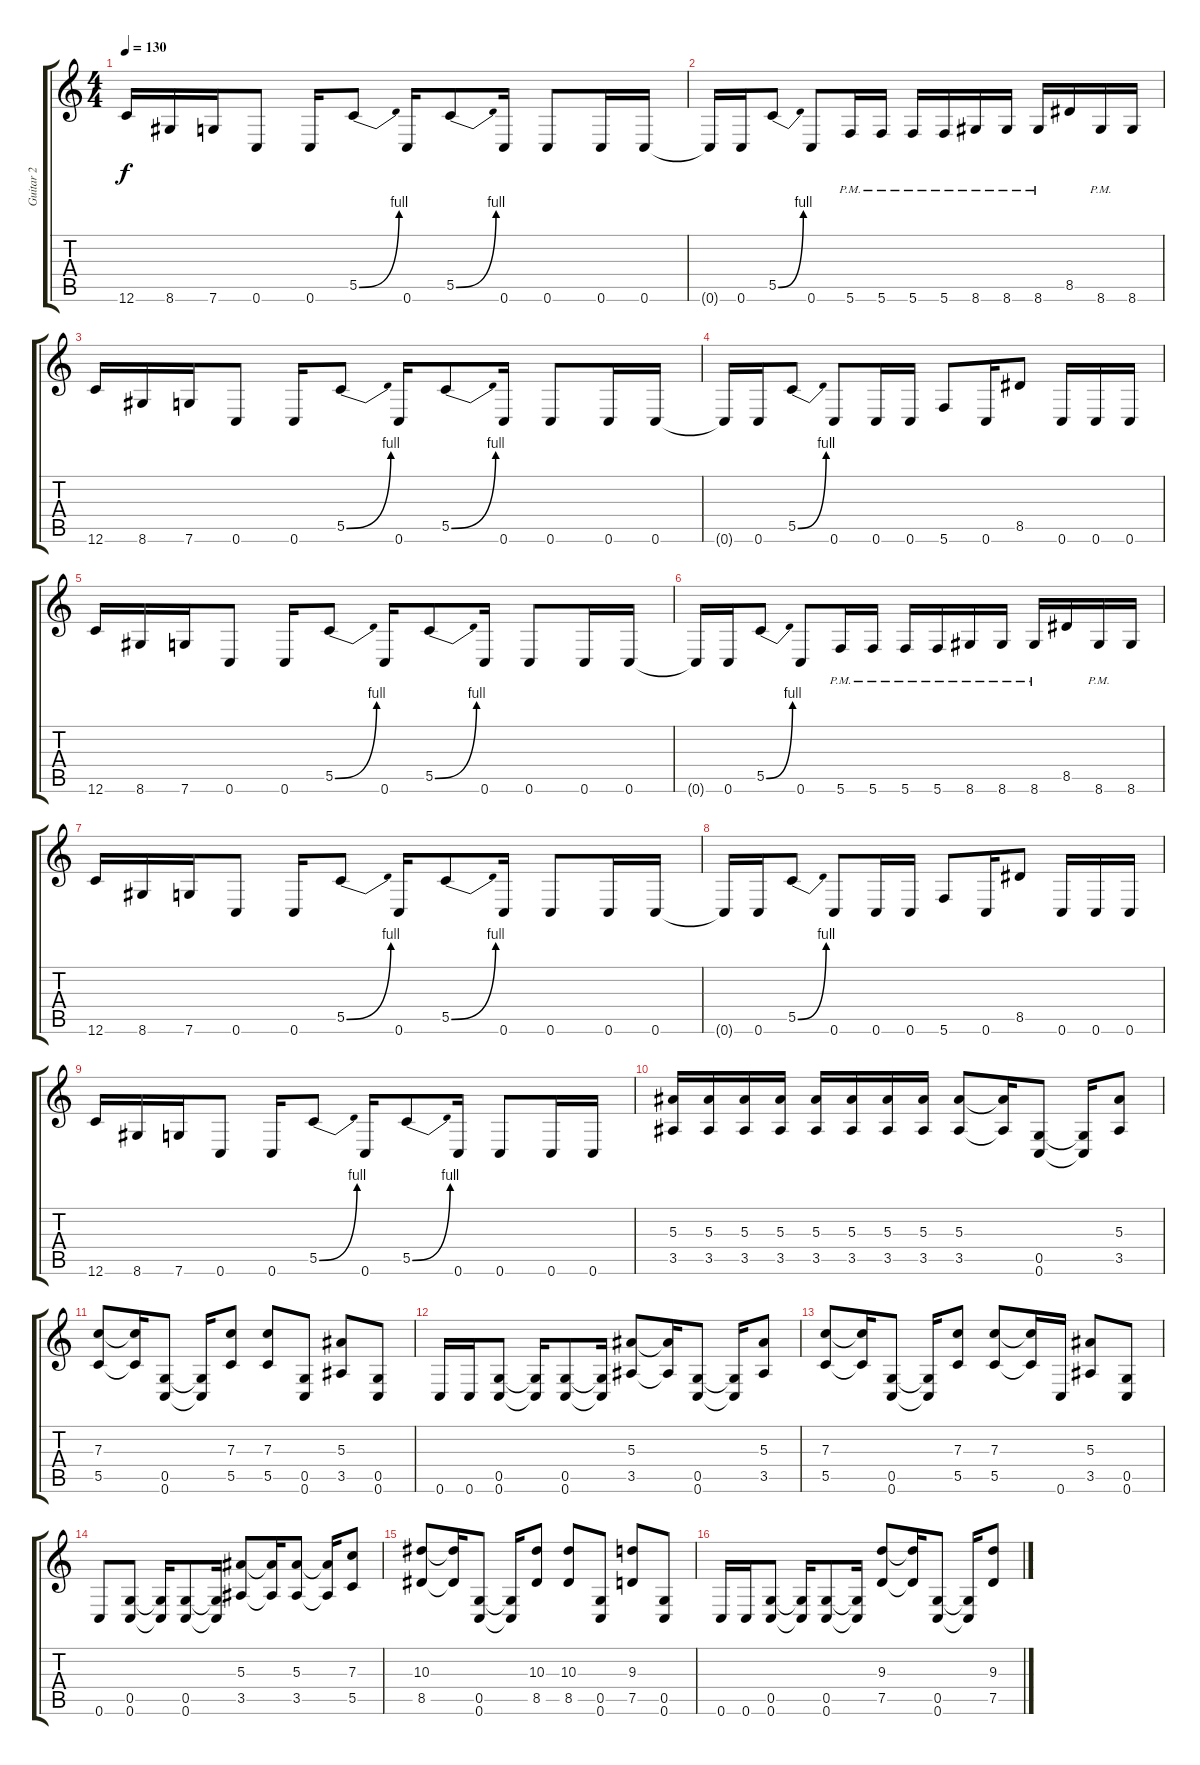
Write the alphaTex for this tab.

\track ("Guitar 2" "Guitar 2") {instrument distortionguitar}
\staff {score tabs}
\tuning (D4 A3 F3 C3 G2 C2) {hide}
\ts (4 4)
\tempo 130
\clef g2
\ks c
12.6.16{dy f} 8.6.16 7.6.16 0.6.8 0.6.16 5.5{be (bend 0 0 60 4)}.8 0.6.16 5.5{be (bend 0 0 60 4)}.8 0.6.16 0.6.8 0.6.16 0.6.16 |
0.6{t}.16 0.6.16 5.5{be (bend 0 0 60 4)}.8 0.6.8 5.6{pm}.16 5.6{pm}.16 5.6{pm}.16 5.6{pm}.16 8.6{pm}.16 8.6{pm}.16 8.6{pm}.16 8.5.16 8.6{pm}.16 8.6.16 |
12.6.16 8.6.16 7.6.16 0.6.8 0.6.16 5.5{be (bend 0 0 60 4)}.8 0.6.16 5.5{be (bend 0 0 60 4)}.8 0.6.16 0.6.8 0.6.16 0.6.16 |
0.6{t}.16 0.6.16 5.5{be (bend 0 0 60 4)}.8 0.6.8 0.6.16 0.6.16 5.6.8 0.6.16 8.5.8 0.6.16 0.6.16 0.6.16 |
12.6.16 8.6.16 7.6.16 0.6.8 0.6.16 5.5{be (bend 0 0 60 4)}.8 0.6.16 5.5{be (bend 0 0 60 4)}.8 0.6.16 0.6.8 0.6.16 0.6.16 |
0.6{t}.16 0.6.16 5.5{be (bend 0 0 60 4)}.8 0.6.8 5.6{pm}.16 5.6{pm}.16 5.6{pm}.16 5.6{pm}.16 8.6{pm}.16 8.6{pm}.16 8.6{pm}.16 8.5.16 8.6{pm}.16 8.6.16 |
12.6.16 8.6.16 7.6.16 0.6.8 0.6.16 5.5{be (bend 0 0 60 4)}.8 0.6.16 5.5{be (bend 0 0 60 4)}.8 0.6.16 0.6.8 0.6.16 0.6.16 |
0.6{t}.16 0.6.16 5.5{be (bend 0 0 60 4)}.8 0.6.8 0.6.16 0.6.16 5.6.8 0.6.16 8.5.8 0.6.16 0.6.16 0.6.16 |
12.6.16 8.6.16 7.6.16 0.6.8 0.6.16 5.5{be (bend 0 0 60 4)}.8 0.6.16 5.5{be (bend 0 0 60 4)}.8 0.6.16 0.6.8 0.6.16 0.6.16 |
(5.3 3.5).16{volume 7} (5.3 3.5).16 (5.3 3.5).16 (5.3 3.5).16 (5.3 3.5).16 (5.3 3.5).16 (5.3 3.5).16 (5.3 3.5).16 (5.3 3.5).8 (5.3{t} 3.5{t}).16 (0.5 0.6).8 (0.5{t} 0.6{t}).16 (5.3 3.5).8 |
(7.3 5.5).8{volume 13} (7.3{t} 5.5{t}).16 (0.5 0.6).8 (0.5{t} 0.6{t}).16 (7.3 5.5).8 (7.3 5.5).8 (0.5 0.6).8 (5.3 3.5).8 (0.5 0.6).8 |
0.6.16 0.6.16 (0.5 0.6).8 (0.5{t} 0.6{t}).16 (0.5 0.6).8 (0.5{t} 0.6{t}).16 (5.3 3.5).8 (5.3{t} 3.5{t}).16 (0.5 0.6).8 (0.5{t} 0.6{t}).16 (5.3 3.5).8 |
(7.3 5.5).8 (7.3{t} 5.5{t}).16 (0.5 0.6).8 (0.5{t} 0.6{t}).16 (7.3 5.5).8 (7.3 5.5).8 (7.3{t} 5.5{t}).16 0.6.16 (5.3 3.5).8 (0.5 0.6).8 |
0.6.8 (0.5 0.6).8 (0.5{t} 0.6{t}).16 (0.5 0.6).8 (0.5{t} 0.6{t}).16 (5.3 3.5).8 (5.3{t} 3.5{t}).16 (5.3 3.5).8 (5.3{t} 3.5{t}).16 (7.3 5.5).8 |
(10.3 8.5).8 (10.3{t} 8.5{t}).16 (0.5 0.6).8 (0.5{t} 0.6{t}).16 (10.3 8.5).8 (10.3 8.5).8 (0.5 0.6).8 (9.3 7.5).8 (0.5 0.6).8 |
0.6.16 0.6.16 (0.5 0.6).8 (0.5{t} 0.6{t}).16 (0.5 0.6).8 (0.5{t} 0.6{t}).16 (9.3 7.5).8 (9.3{t} 7.5{t}).16 (0.5 0.6).8 (0.5{t} 0.6{t}).16 (9.3 7.5).8
